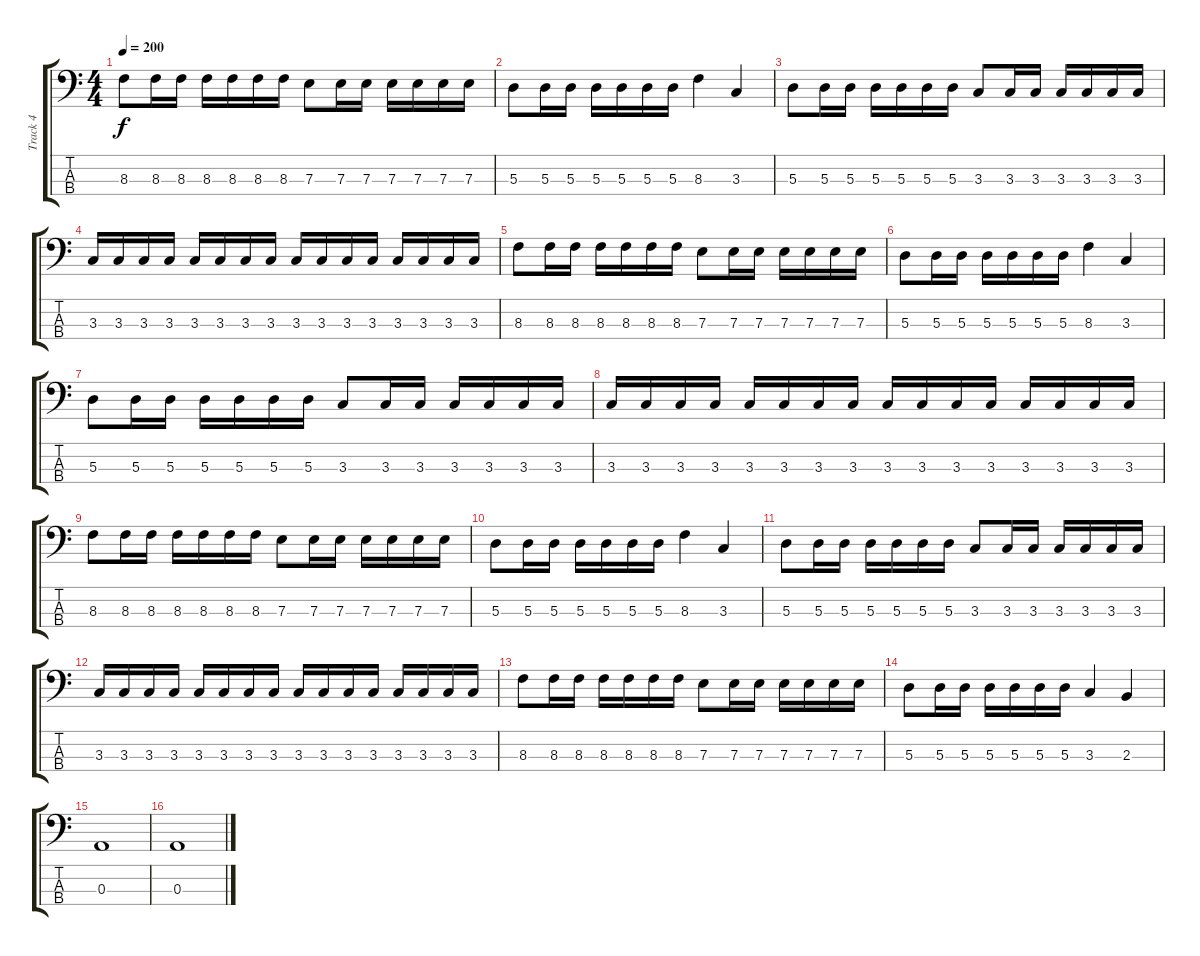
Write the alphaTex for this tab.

\track ("Track 4" "Track 4") {instrument electricbassfinger}
\staff {score tabs}
\tuning (G2 D2 A1 E1) {hide}
\ts (4 4)
\tempo 200
\clef f4
\ks c
8.3.8{dy f} 8.3.16 8.3.16 8.3.16 8.3.16 8.3.16 8.3.16 7.3.8 7.3.16 7.3.16 7.3.16 7.3.16 7.3.16 7.3.16 |
5.3.8 5.3.16 5.3.16 5.3.16 5.3.16 5.3.16 5.3.16 8.3.4 3.3.4 |
5.3.8 5.3.16 5.3.16 5.3.16 5.3.16 5.3.16 5.3.16 3.3.8 3.3.16 3.3.16 3.3.16 3.3.16 3.3.16 3.3.16 |
3.3.16 3.3.16 3.3.16 3.3.16 3.3.16 3.3.16 3.3.16 3.3.16 3.3.16 3.3.16 3.3.16 3.3.16 3.3.16 3.3.16 3.3.16 3.3.16 |
8.3.8 8.3.16 8.3.16 8.3.16 8.3.16 8.3.16 8.3.16 7.3.8 7.3.16 7.3.16 7.3.16 7.3.16 7.3.16 7.3.16 |
5.3.8 5.3.16 5.3.16 5.3.16 5.3.16 5.3.16 5.3.16 8.3.4 3.3.4 |
5.3.8 5.3.16 5.3.16 5.3.16 5.3.16 5.3.16 5.3.16 3.3.8 3.3.16 3.3.16 3.3.16 3.3.16 3.3.16 3.3.16 |
3.3.16 3.3.16 3.3.16 3.3.16 3.3.16 3.3.16 3.3.16 3.3.16 3.3.16 3.3.16 3.3.16 3.3.16 3.3.16 3.3.16 3.3.16 3.3.16 |
8.3.8 8.3.16 8.3.16 8.3.16 8.3.16 8.3.16 8.3.16 7.3.8 7.3.16 7.3.16 7.3.16 7.3.16 7.3.16 7.3.16 |
5.3.8 5.3.16 5.3.16 5.3.16 5.3.16 5.3.16 5.3.16 8.3.4 3.3.4 |
5.3.8 5.3.16 5.3.16 5.3.16 5.3.16 5.3.16 5.3.16 3.3.8 3.3.16 3.3.16 3.3.16 3.3.16 3.3.16 3.3.16 |
3.3.16 3.3.16 3.3.16 3.3.16 3.3.16 3.3.16 3.3.16 3.3.16 3.3.16 3.3.16 3.3.16 3.3.16 3.3.16 3.3.16 3.3.16 3.3.16 |
8.3.8 8.3.16 8.3.16 8.3.16 8.3.16 8.3.16 8.3.16 7.3.8 7.3.16 7.3.16 7.3.16 7.3.16 7.3.16 7.3.16 |
5.3.8 5.3.16 5.3.16 5.3.16 5.3.16 5.3.16 5.3.16 3.3.4 2.3.4 |
0.3.1 |
0.3.1
